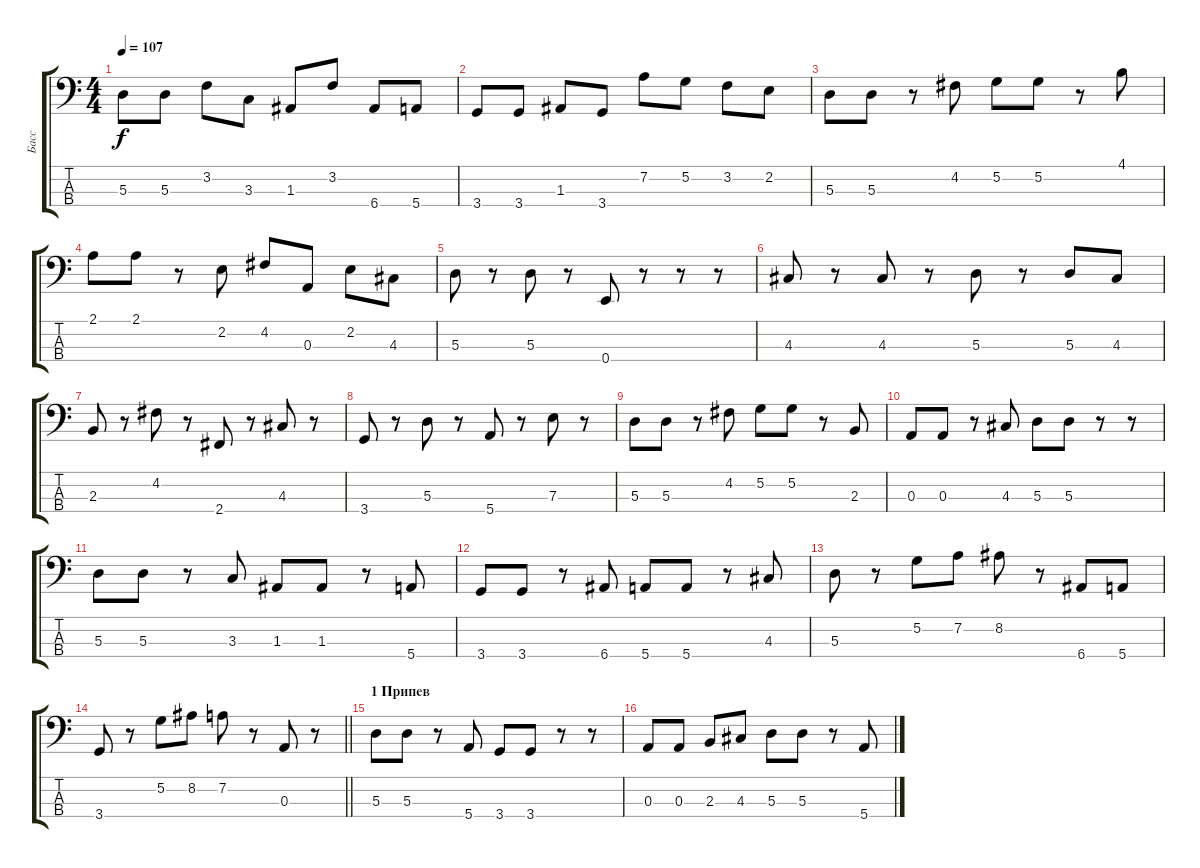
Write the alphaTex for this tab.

\track ("Басс" "Басс") {instrument electricbassfinger}
\staff {score tabs}
\tuning (G2 D2 A1 E1) {hide}
\ts (4 4)
\tempo 107
\clef f4
\ks c
5.3.8{dy f} 5.3.8 3.2.8 3.3.8 1.3.8 3.2.8 6.4.8 5.4.8 |
3.4.8 3.4.8 1.3.8 3.4.8 7.2.8 5.2.8 3.2.8 2.2.8 |
5.3.8 5.3.8 r.8 4.2.8 5.2.8 5.2.8 r.8 4.1.8 |
2.1.8 2.1.8 r.8 2.2.8 4.2.8 0.3.8 2.2.8 4.3.8 |
5.3.8 r.8 5.3.8 r.8 0.4.8 r.8 r.8 r.8 |
4.3.8 r.8 4.3.8 r.8 5.3.8 r.8 5.3.8 4.3.8 |
2.3.8 r.8 4.2.8 r.8 2.4.8 r.8 4.3.8 r.8 |
3.4.8 r.8 5.3.8 r.8 5.4.8 r.8 7.3.8 r.8 |
5.3.8 5.3.8 r.8 4.2.8 5.2.8 5.2.8 r.8 2.3.8 |
0.3.8 0.3.8 r.8 4.3.8 5.3.8 5.3.8 r.8 r.8 |
5.3.8 5.3.8 r.8 3.3.8 1.3.8 1.3.8 r.8 5.4.8 |
3.4.8 3.4.8 r.8 6.4.8 5.4.8 5.4.8 r.8 4.3.8 |
5.3.8 r.8 5.2.8 7.2.8 8.2.8 r.8 6.4.8 5.4.8 |
\barLineRight lightlight
3.4.8 r.8 5.2.8 8.2.8 7.2.8 r.8 0.3.8 r.8 |
\section ("" "1 Припев")
5.3.8 5.3.8 r.8 5.4.8 3.4.8 3.4.8 r.8 r.8 |
0.3.8 0.3.8 2.3.8 4.3.8 5.3.8 5.3.8 r.8 5.4.8
